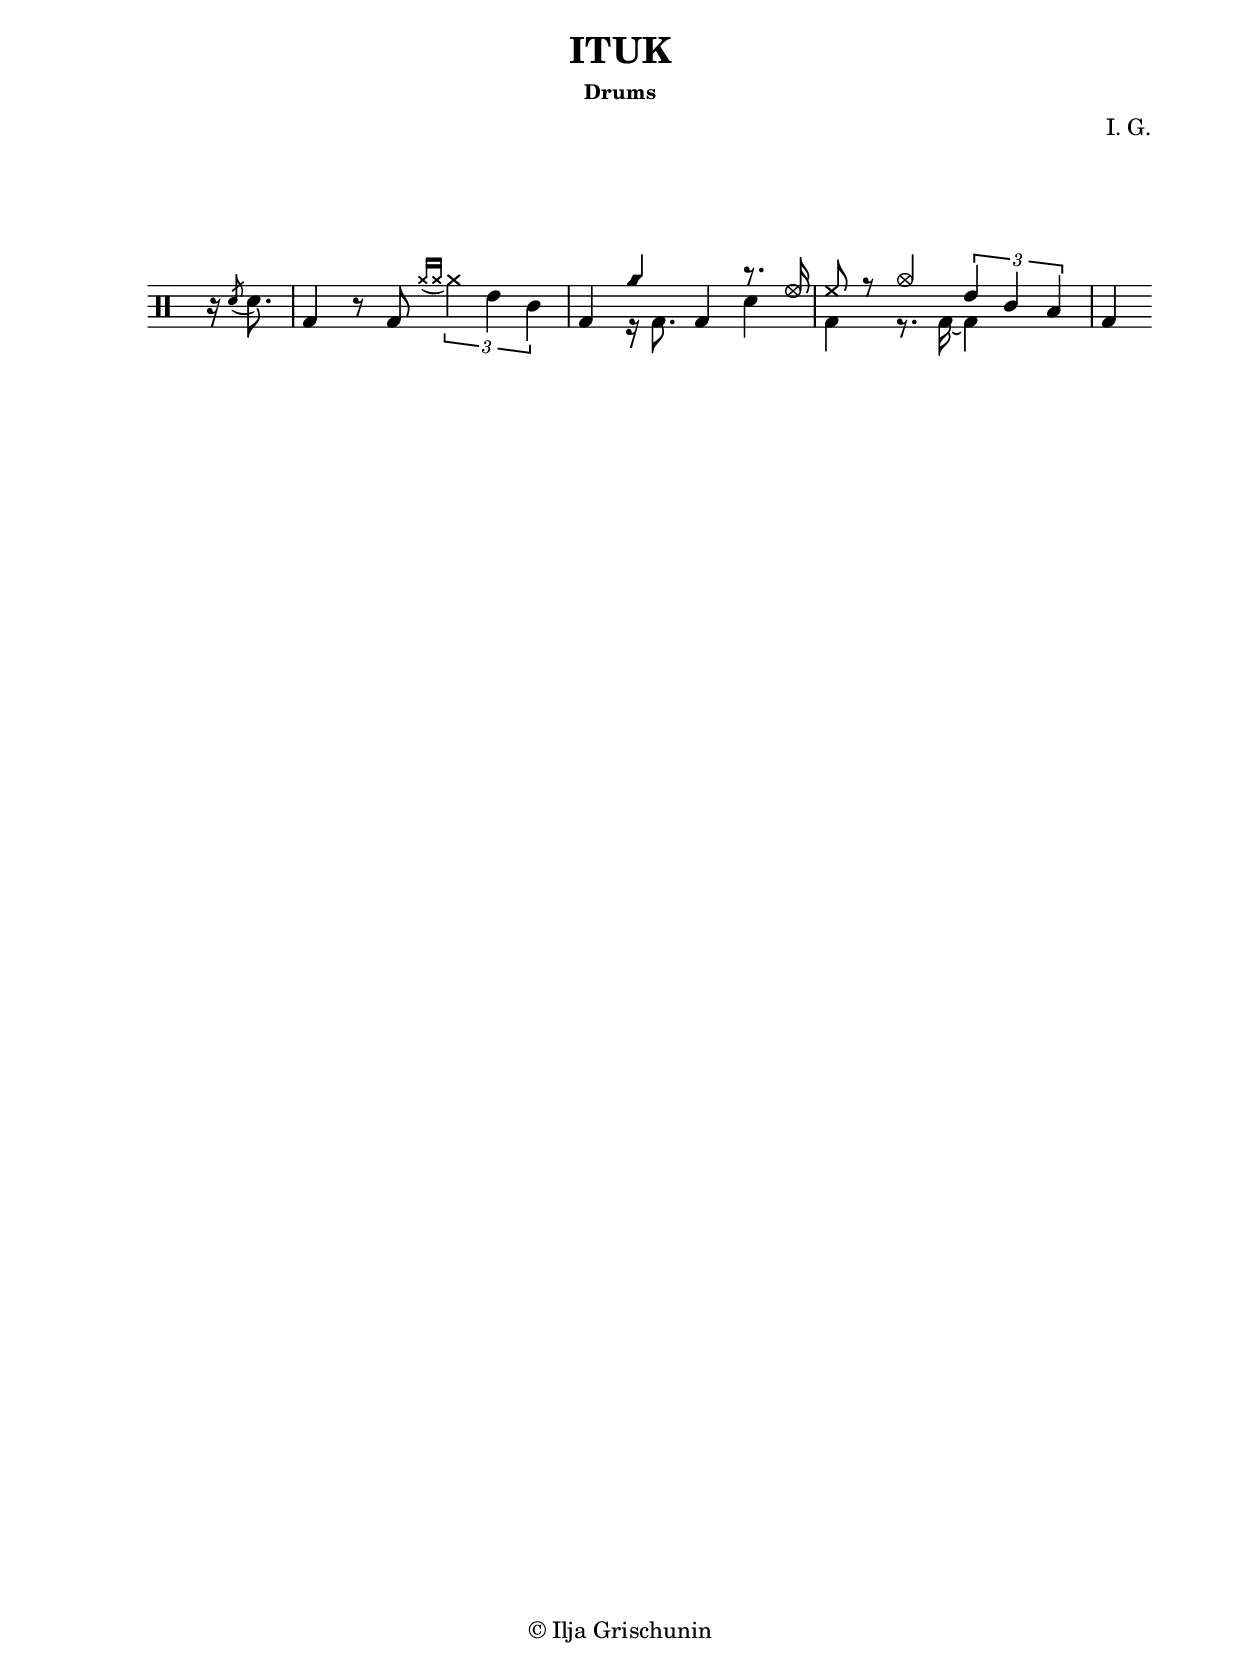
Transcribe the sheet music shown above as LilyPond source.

\version "2.19.15"

\language "deutsch"

\header {
  title = "ITUK"
  subsubtitle = "Drums"
  composer = "I. G."
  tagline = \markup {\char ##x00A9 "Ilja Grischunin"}
}

\paper {
  #(set-paper-size "a4")
  top-system-spacing.basic-distance = #25
  top-markup-spacing.basic-distance = #8
  markup-system-spacing.basic-distance = #26
  system-system-spacing.basic-distance = #25
  last-bottom-spacing.basic-distance = #25
  left-margin = 15
  right-margin = 15
  %two-sided = ##t
  %inner-margin = 20
  %outer-margin = 15
}

\layout {
  indent = 10
  \context {
    \PianoStaff
    \consists #Span_stem_engraver
  }
  \context{
    \Score
    %\override StaffGrouper.staff-staff-spacing.basic-distance = #13
    %\remove "Bar_number_engraver"
  }
  \override Staff.TimeSignature.stencil = ##f
}

\version "2.19.15"

\language "deutsch"


drum = \drummode {
  \override MultiMeasureRest.expand-limit = #2
  \set Score.skipBars = ##t
  \partial 4
  r16
  \acciaccatura sn8 sn8.
  bd4 r8 bd
  \acciaccatura {cymr16 cymr}
  \tuplet 3/2 {cymr4 tommh tomml}
  bd4
  <<
    {
      cyms4
    }
    \\
    {
      r16 bd8.
    }
  >>
  bd4
  <<
    {
      r8. hhho16 hh8 r cymc4
      \tuplet 3/2 {tommh4 tomml toml}
    }
    \\
    {
      sn4 bd r8. bd16~ bd4 s
    }
  >>
  bd4
}


%%%%%%%%%%%%%%%%%%%%%%
\score {
  \new DrumStaff \drum
}